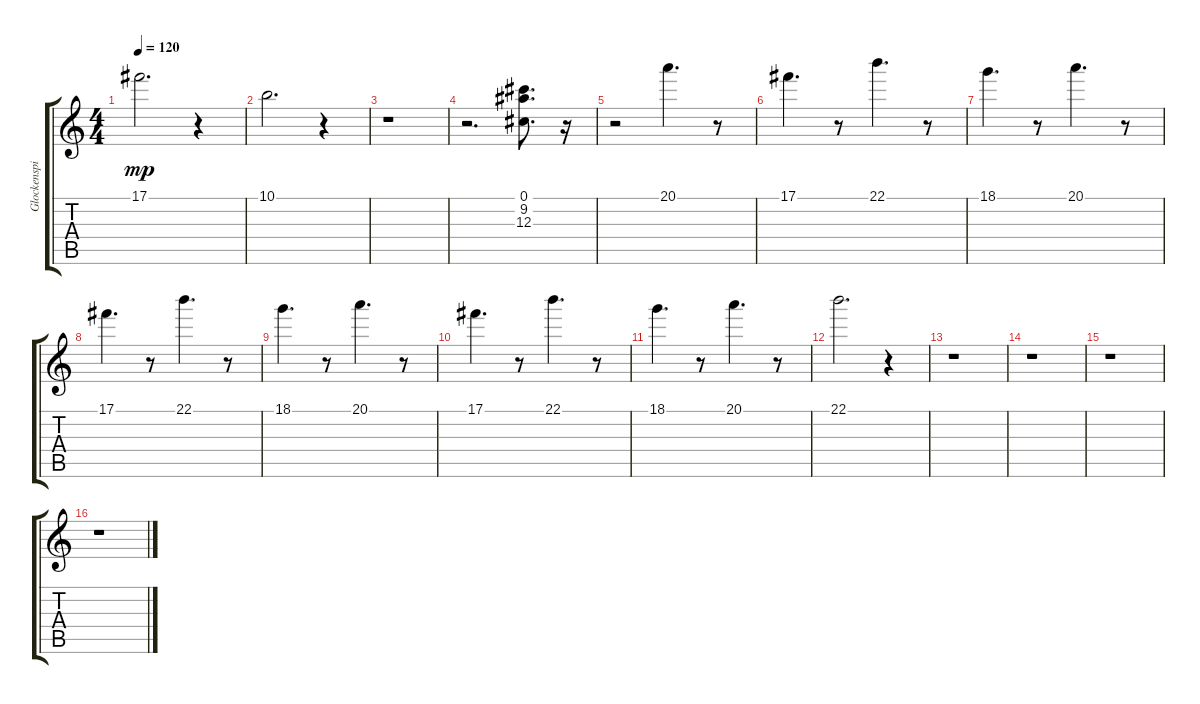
\track ("Glockenspiel" "Glockenspi") {instrument glockenspiel}
\staff {score tabs}
\tuning (Db5 Db5 Db5 Db5 Db5 Db5) {hide}
\ts (4 4)
\tempo 120
\clef g2
\ks c
17.1.2{d dy mp} r.4 |
10.1.2{d} r.4 |
r.1 |
r.2{d} (0.1 9.2 12.3).8{d} r.16 |
r.2 20.1.4{d} r.8 |
17.1.4{d} r.8 22.1.4{d} r.8 |
18.1.4{d} r.8 20.1.4{d} r.8 |
17.1.4{d} r.8 22.1.4{d} r.8 |
18.1.4{d} r.8 20.1.4{d} r.8 |
17.1.4{d} r.8 22.1.4{d} r.8 |
18.1.4{d} r.8 20.1.4{d} r.8 |
22.1.2{d} r.4 |
r.1 |
r.1 |
r.1 |
r.1
